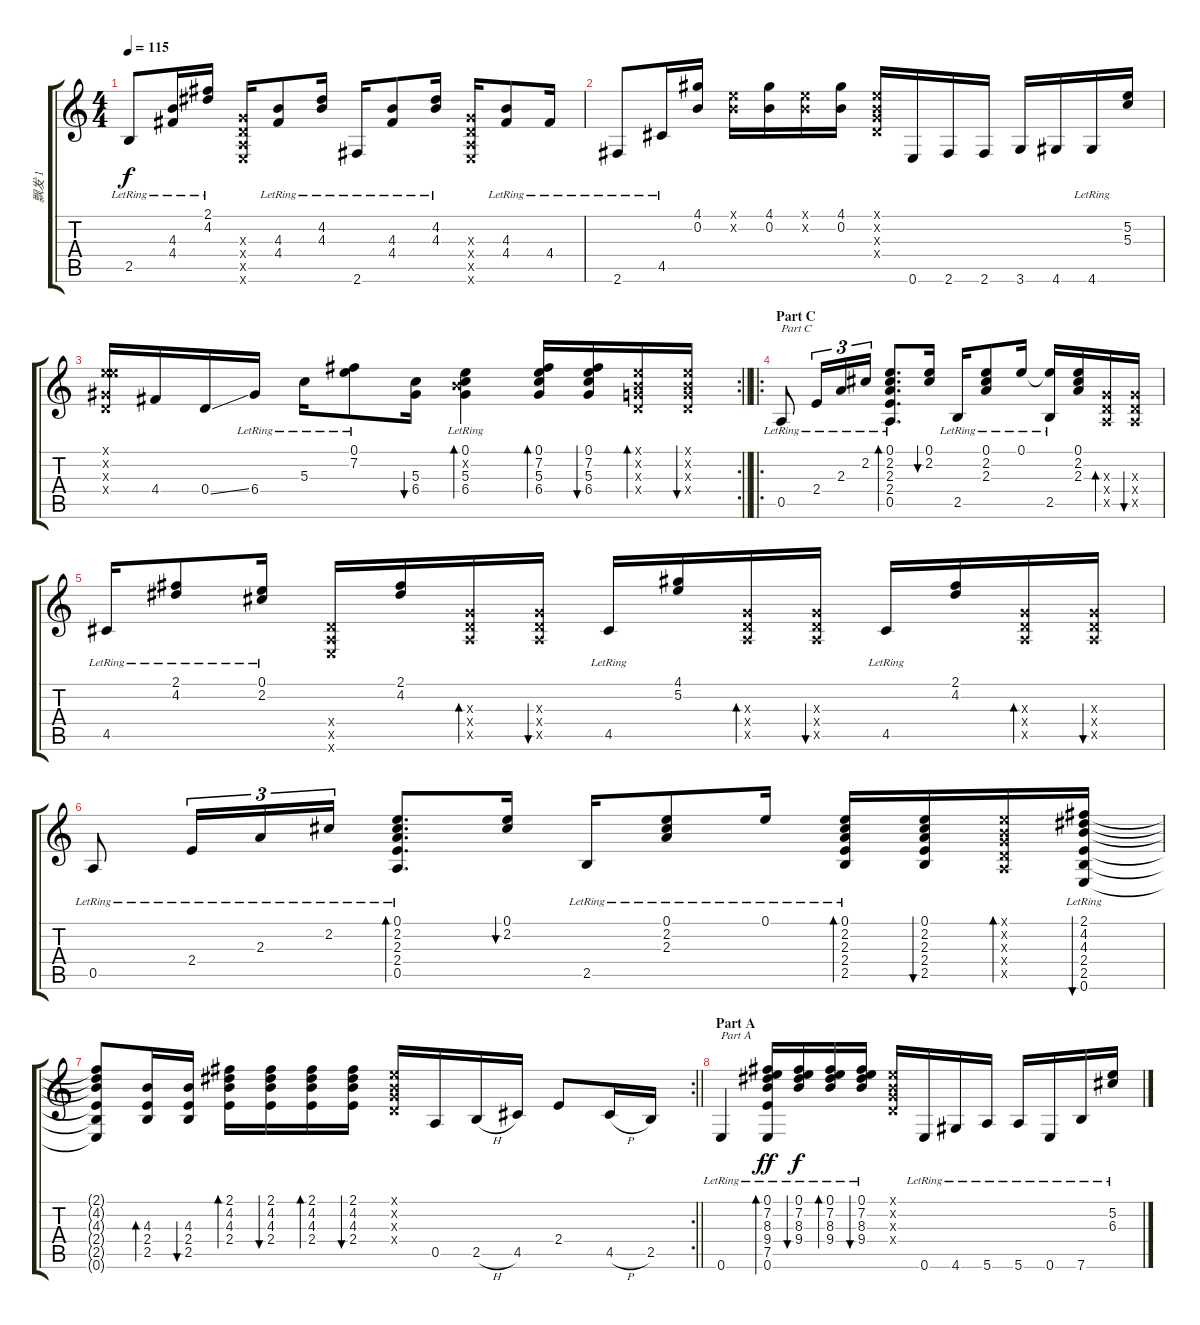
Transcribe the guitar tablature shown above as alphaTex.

\track ("飘发 1" "飘发 1") {instrument acousticguitarnylon}
\staff {score tabs}
\tuning (E4 B3 G3 D3 A2 E2) {hide}
\ts (4 4)
\tempo 115
\clef g2
\ks c
2.5{lr}.8{dy f} (4.3{lr} 4.4{lr}).16 (2.1{lr} 4.2{lr}).16 (0.3{x} 0.4{x} 0.5{x} 0.6{x}).16 (4.3{lr} 4.4{lr}).8 (4.2{lr} 4.3{lr}).16 2.6{lr}.16 (4.3{lr} 4.4{lr}).8 (4.2{lr} 4.3{lr}).16 (0.3{x} 0.4{x} 0.5{x} 0.6{x}).16 (4.3{lr} 4.4{lr}).8 4.4{lr}.16 |
2.6{lr}.8 4.5{lr}.16 (4.1 0.2).16 (0.1{x} 0.2{x}).16 (4.1 0.2).16 (0.1{x} 0.2{x}).16 (4.1 0.2).16 (0.1{x} 0.2{x} 0.3{x} 0.4{x}).16 0.6.16 2.6.16 2.6.16 3.6.16 4.6.16 4.6{lr}.16 (5.2 5.3).16 |
\rc 2
\barLineRight lightlight
(0.1{x} 5.2{x} 1.3{x} 0.4{x}).16 4.4.16 0.4{ss}.16 6.4{lr}.16 5.3{lr}.16 (0.1{lr} 7.2{lr}).8 (5.3 6.4).16{bu 60} (0.1{lr} 0.2{x} 5.3{lr} 6.4{lr}).4{bd 60} (0.1 7.2 5.3 6.4).16{bd 60} (0.1 7.2 5.3 6.4).16{bu 60} (0.1{x} 0.2{x} 0.3{x} 0.4{x}).16{bd 60} (0.1{x} 0.2{x} 0.3{x} 0.4{x}).16{bu 60} |
\ro
\section ("" "Part C")
0.5{lr}.8{txt "Part C"} 2.4{lr}.16{tu (3 2)} 2.3{lr}.16{tu (3 2)} 2.2{lr}.16{tu (3 2)} (0.1{lr} 2.2{lr} 2.3{lr} 2.4{lr} 0.5{lr}).8{d bd 30} (0.1 2.2).16{bu 30} 2.5{lr}.16 (0.1{lr} 2.2{lr} 2.3{lr}).8 0.1{lr}.16 (0.1{t} 2.5{lr}).16 (0.1 2.2 2.3).16 (0.3{x} 0.4{x} 0.5{x}).16{bd 30} (0.3{x} 0.4{x} 0.5{x}).16{bu 30} |
4.5{lr}.16 (2.1{lr} 4.2{lr}).8 (0.1{lr} 2.2).16 (0.4{x} 0.5{x} 0.6{x}).16 (2.1 4.2).16 (0.3{x} 0.4{x} 0.5{x}).16{bd 30} (0.3{x} 0.4{x} 0.5{x}).16{bu 30} 4.5{lr}.16 (4.1 5.2).16 (0.3{x} 0.4{x} 0.5{x}).16{bd 30} (0.3{x} 0.4{x} 0.5{x}).16{bu 30} 4.5{lr}.16 (2.1 4.2).16 (0.3{x} 0.4{x} 0.5{x}).16{bd 30} (0.3{x} 0.4{x} 0.5{x}).16{bu 30} |
0.5{lr}.8 2.4{lr}.16{tu (3 2)} 2.3{lr}.16{tu (3 2)} 2.2{lr}.16{tu (3 2)} (0.1{lr} 2.2{lr} 2.3{lr} 2.4{lr} 0.5{lr}).8{d bd 30} (0.1 2.2).16{bu 30} 2.5{lr}.16 (0.1{lr} 2.2{lr} 2.3{lr}).8 0.1{lr}.16 (0.1 2.2 2.3 2.4 2.5{lr}).16{bd 30} (0.1 2.2 2.3 2.4 2.5).16{bu 30} (0.1{x} 0.2{x} 0.3{x} 0.4{x} 0.5{x}).16{bd 30} (2.1{lr} 4.2{lr} 4.3 2.4 2.5 0.6{lr}).16{bu 30} |
\rc 2
\barLineRight lightlight
(2.1{t} 4.2{t} 4.3{t} 2.4{t} 2.5{t} 0.6{t}).8 (4.3 2.4 2.5).16{bd 30} (4.3 2.4 2.5).16{bu 30} (2.1 4.2 4.3 2.4).16{bd 30} (2.1 4.2 4.3 2.4).16{bu 30} (2.1 4.2 4.3 2.4).16{bd 30} (2.1 4.2 4.3 2.4).16{bu 30} (0.1{x} 0.2{x} 0.3{x} 0.4{x}).16 0.5.16 2.5{h}.16 4.5.16 2.4.8 4.5{h}.16 2.5.16 |
\section ("" "Part A")
0.6{lr}.4{txt "Part A"} (0.1{lr} 7.2{lr} 8.3{lr} 9.4{lr} 7.5{lr} 0.6{lr}).16{bd 30 dy ff} (0.1{lr} 7.2{lr} 8.3{lr} 9.4{lr}).16{bu 30 dy f} (0.1{lr} 7.2{lr} 8.3{lr} 9.4{lr}).16{bd 30} (0.1{lr} 7.2{lr} 8.3{lr} 9.4{lr}).16{bu 30} (0.1{x} 0.2{x} 0.3{x} 0.4{x}).16 0.6{lr}.16 4.6{lr}.16 5.6{lr}.16 5.6{lr}.16 0.6{lr}.16 7.6{lr}.16 (5.2{lr} 6.3{lr}).16
